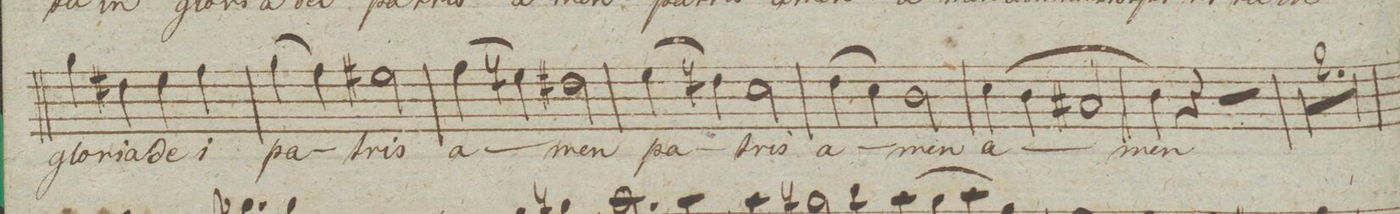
**kern	**text	**dynam
*I"Baſso.	*	*
*clefF4	*	*
*k[]	*	*
*met(c)	*	*
*M2/2	*	*
4B\	glo-	.
4F#X\	-ria	.
4G\	de-	.
4A\	-i	.
=174	=174	=174
(4B\	pa-	.
4A\)	.	.
2G#X\	-tris	.
=175	=175	=175
(4A\	a-	.
4Gn\)	.	.
2F#X\	-men	.
=176	=176	=176
(4G\	pa-	.
4Fn\)	.	.
2E\	-tris	.
=177	=177	=177
4F\	a-	.
4E\	.	.
2D\	-men	.
=178	=178	=178
(4E\	a-	.
4D\	.	.
2C#X/	.	.
=179	=179	=179
4D\)	-men	.
4r	.	.
2r	.	.
=180	=180	=180
1r	.	.
=181	=181	=181
1r	.	.
=182	=182	=182
*-	*-	*-
